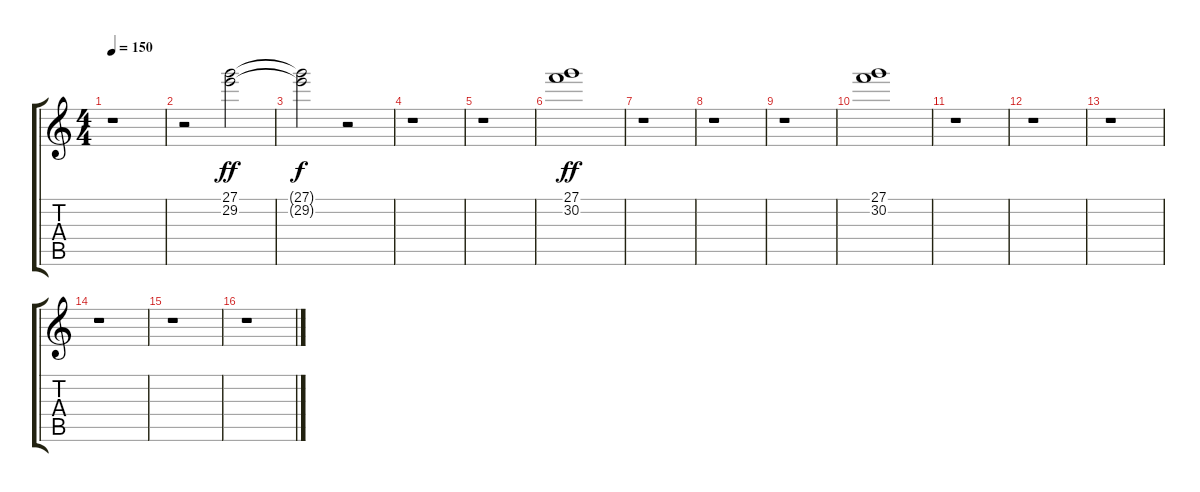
\track "" {instrument stringensemble1}
\staff {score tabs}
\tuning (E4 B3 G3 D3 A2 E2) {hide}
\ts (4 4)
\tempo 150
\clef g2
\ks c
r.1{dy f} |
r.2 (27.1 29.2).2{dy ff} |
(27.1{t} 29.2{t}).2{dy f} r.2 |
r.1 |
r.1 |
(27.1 30.2).1{dy ff} |
r.1 |
r.1 |
r.1 |
(27.1 30.2).1 |
r.1 |
r.1 |
r.1 |
r.1 |
r.1 |
r.1
